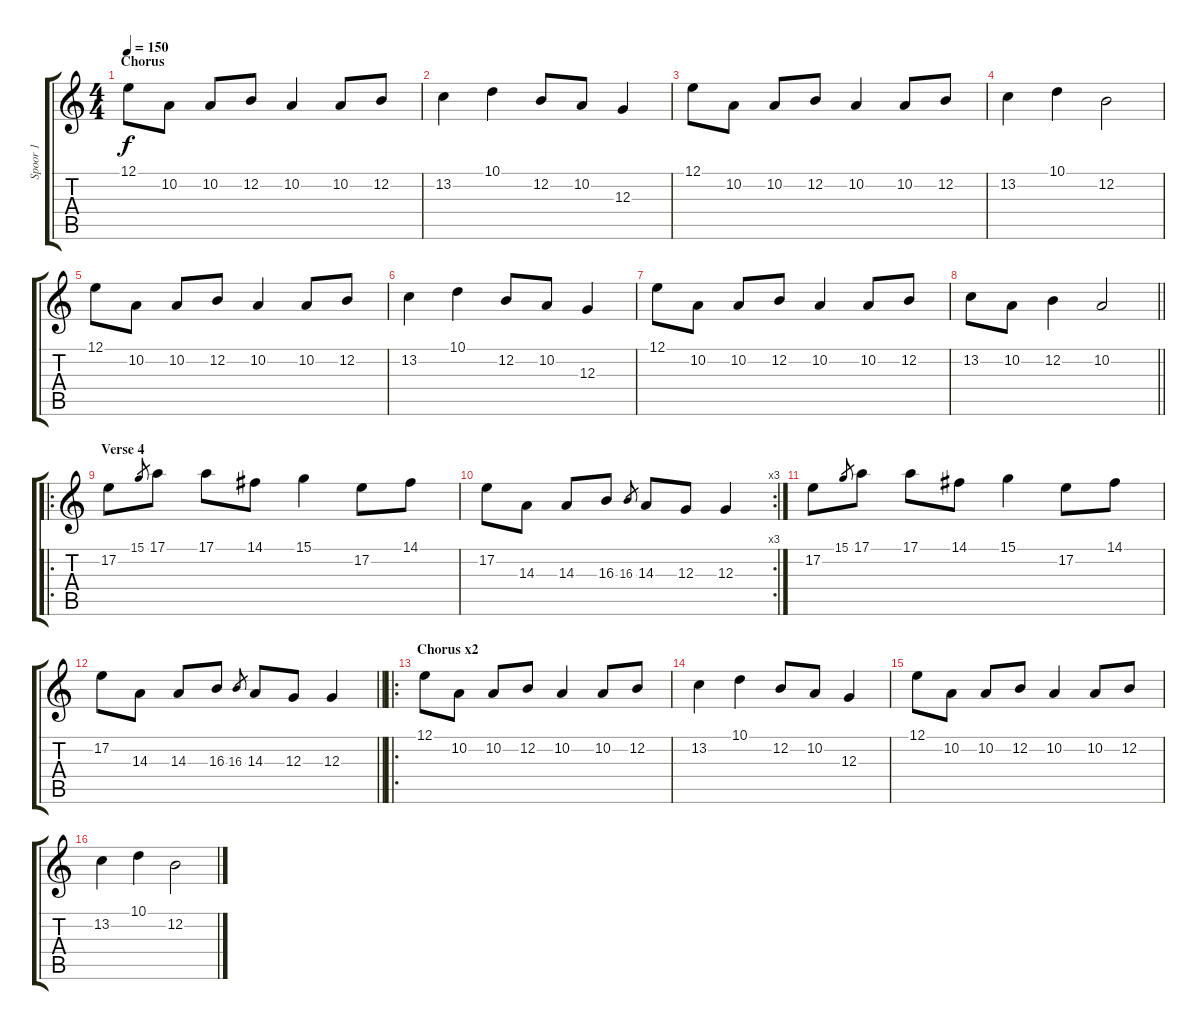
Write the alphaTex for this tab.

\track ("Spoor 1" "Spoor 1") {instrument flute}
\staff {score tabs}
\tuning (E4 B3 G3 D3 A2 E2) {hide}
\ts (4 4)
\section ("" "Chorus")
\tempo 150
\clef g2
\ks c
12.1.8{dy f instrument accordion} 10.2.8 10.2.8 12.2.8 10.2.4 10.2.8 12.2.8 |
13.2.4 10.1.4 12.2.8 10.2.8 12.3.4 |
12.1.8 10.2.8 10.2.8 12.2.8 10.2.4 10.2.8 12.2.8 |
13.2.4 10.1.4 12.2.2 |
12.1.8 10.2.8 10.2.8 12.2.8 10.2.4 10.2.8 12.2.8 |
13.2.4 10.1.4 12.2.8 10.2.8 12.3.4 |
12.1.8 10.2.8 10.2.8 12.2.8 10.2.4 10.2.8 12.2.8 |
\barLineRight lightlight
13.2.8 10.2.8 12.2.4 10.2.2 |
\ro
\section ("" "Verse 4")
17.2.8{instrument flute} 15.1.8{gr} 17.1.8 17.1.8 14.1.8 15.1.4 17.2.8 14.1.8 |
\rc 3
17.2.8 14.3.8 14.3.8 16.3.8 16.3.8{gr} 14.3.8 12.3.8 12.3.4 |
17.2.8 15.1.8{gr} 17.1.8 17.1.8 14.1.8 15.1.4 17.2.8 14.1.8 |
\barLineRight lightlight
17.2.8 14.3.8 14.3.8 16.3.8 16.3.8{gr} 14.3.8 12.3.8 12.3.4 |
\ro
\section ("" "Chorus x2")
12.1.8{instrument accordion} 10.2.8 10.2.8 12.2.8 10.2.4 10.2.8 12.2.8 |
13.2.4 10.1.4 12.2.8 10.2.8 12.3.4 |
12.1.8 10.2.8 10.2.8 12.2.8 10.2.4 10.2.8 12.2.8 |
13.2.4 10.1.4 12.2.2
